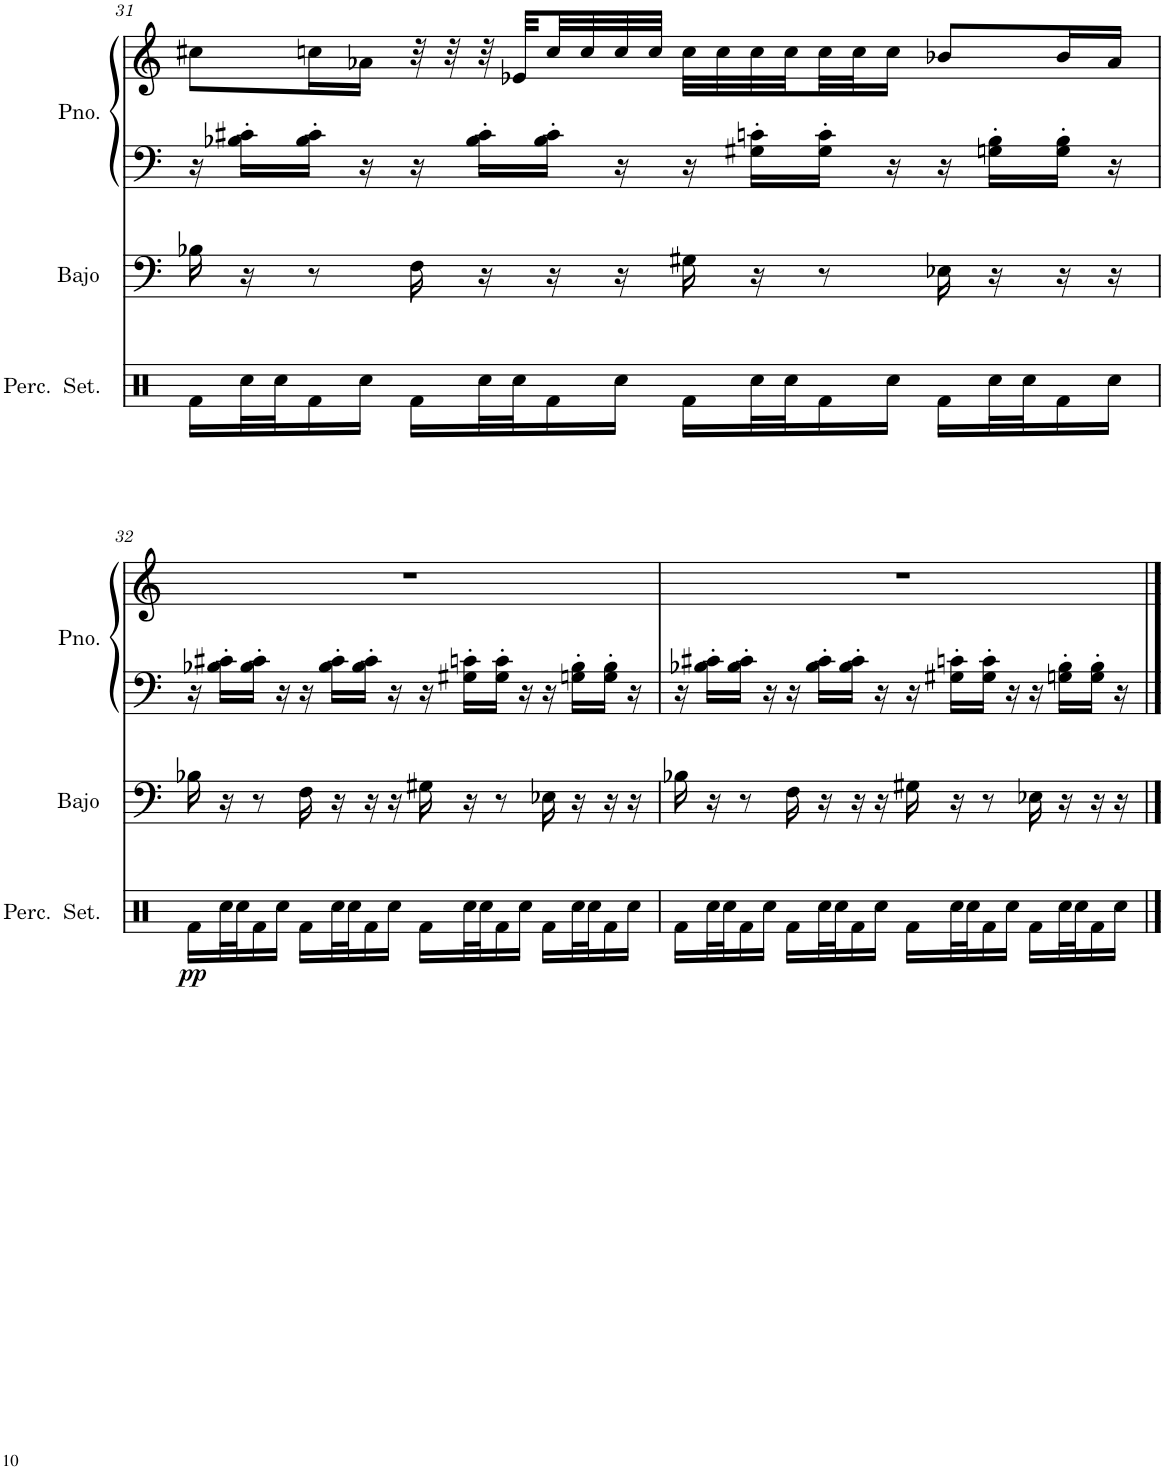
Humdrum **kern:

**kern	**dynam	**kern	**kern	**kern
*part3	*part3	*part2	*part1	*part1
*staff4	*staff4	*staff3	*staff2	*staff1
*I"Set de percusión	*	*I"Bajo acústico	*I"Piano	*
*	*	*I'Bajo	*I'Pno.	*
!!LO:PB:g=z
*clefX	*	*clefF4	*clefF4	*clefG2
*	*	*Trd7c12	*	*
*k[]	*	*k[]	*k[]	*k[]
*M4/4	*	*M4/4	*M4/4	*M4/4
=31	=31	=31	=31	=31
16Rf\LL	.	16B-X\	16r	8cc#X\L
32Rcc\L	.	16r	16B-X\' 16c#X\'LL	.
32Rcc\J	.	.	.	.
16Rf\	.	8r	16B-\' 16c#\'JJ	16ccn\L
16Rcc\JJ	.	.	16r	16a-X\JJ
16Rf\LL	.	16F\	16r	32r
.	.	.	.	32r
32Rcc\L	.	16r	16B-\' 16c#\'LL	32r
32Rcc\J	.	.	.	32e-X/LLL
16Rf\	.	16r	16B-\' 16c#\'JJ	32cc/
.	.	.	.	32cc/
16Rcc\JJ	.	16r	16r	32cc/
.	.	.	.	32cc/JJJ
16Rf\LL	.	16G#X\	16r	32cc\LLL
.	.	.	.	32cc\
32Rcc\L	.	16r	16G#X\' 16cn\'LL	32cc\
32Rcc\J	.	.	.	32cc\
16Rf\	.	8r	16G#\' 16c\'JJ	32cc\
.	.	.	.	32cc\J
16Rcc\JJ	.	.	16r	16cc\JJ
16Rf\LL	.	16E-X\	16r	8b-X/L
32Rcc\L	.	16r	16Gn\' 16B-\'LL	.
32Rcc\J	.	.	.	.
16Rf\	.	16r	16G\' 16B-\'JJ	16b-/L
16Rcc\JJ	.	16r	16r	16a-/JJ
!!LO:LB:g=z
=32	=32	=32	=32	=32
!	!LO:DY:b	!	!	!
16Rf\LL	pp	16B-X\	16r	1r
32Rcc\L	.	16r	16B-X\' 16c#X\'LL	.
32Rcc\J	.	.	.	.
16Rf\	.	8r	16B-\' 16c#\'JJ	.
16Rcc\JJ	.	.	16r	.
16Rf\LL	.	16F\	16r	.
32Rcc\L	.	16r	16B-\' 16c#\'LL	.
32Rcc\J	.	.	.	.
16Rf\	.	16r	16B-\' 16c#\'JJ	.
16Rcc\JJ	.	16r	16r	.
16Rf\LL	.	16G#X\	16r	.
32Rcc\L	.	16r	16G#X\' 16cn\'LL	.
32Rcc\J	.	.	.	.
16Rf\	.	8r	16G#\' 16c\'JJ	.
16Rcc\JJ	.	.	16r	.
16Rf\LL	.	16E-X\	16r	.
32Rcc\L	.	16r	16Gn\' 16B-\'LL	.
32Rcc\J	.	.	.	.
16Rf\	.	16r	16G\' 16B-\'JJ	.
16Rcc\JJ	.	16r	16r	.
=33	=33	=33	=33	=33
16Rf\LL	.	16B-X\	16r	1r
32Rcc\L	.	16r	16B-X\' 16c#X\'LL	.
32Rcc\J	.	.	.	.
16Rf\	.	8r	16B-\' 16c#\'JJ	.
16Rcc\JJ	.	.	16r	.
16Rf\LL	.	16F\	16r	.
32Rcc\L	.	16r	16B-\' 16c#\'LL	.
32Rcc\J	.	.	.	.
16Rf\	.	16r	16B-\' 16c#\'JJ	.
16Rcc\JJ	.	16r	16r	.
16Rf\LL	.	16G#X\	16r	.
32Rcc\L	.	16r	16G#X\' 16cn\'LL	.
32Rcc\J	.	.	.	.
16Rf\	.	8r	16G#\' 16c\'JJ	.
16Rcc\JJ	.	.	16r	.
16Rf\LL	.	16E-X\	16r	.
32Rcc\L	.	16r	16Gn\' 16B-\'LL	.
32Rcc\J	.	.	.	.
16Rf\	.	16r	16G\' 16B-\'JJ	.
16Rcc\JJ	.	16r	16r	.
==	==	==	==	==
*-	*-	*-	*-	*-
